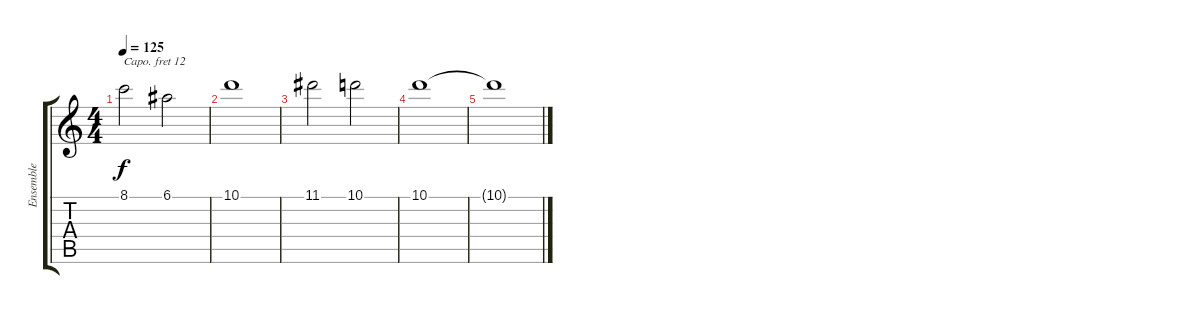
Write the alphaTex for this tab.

\track ("Ensemble" "Ensemble") {instrument stringensemble1}
\staff {score tabs}
\capo 12
\tuning (E4 B3 G3 D3 A2 E2) {hide}
\ts (4 4)
\tempo 125
\clef g2
\ks c
8.1.2{dy f} 6.1.2 |
10.1.1 |
11.1.2 10.1.2 |
10.1.1 |
10.1{t}.1
